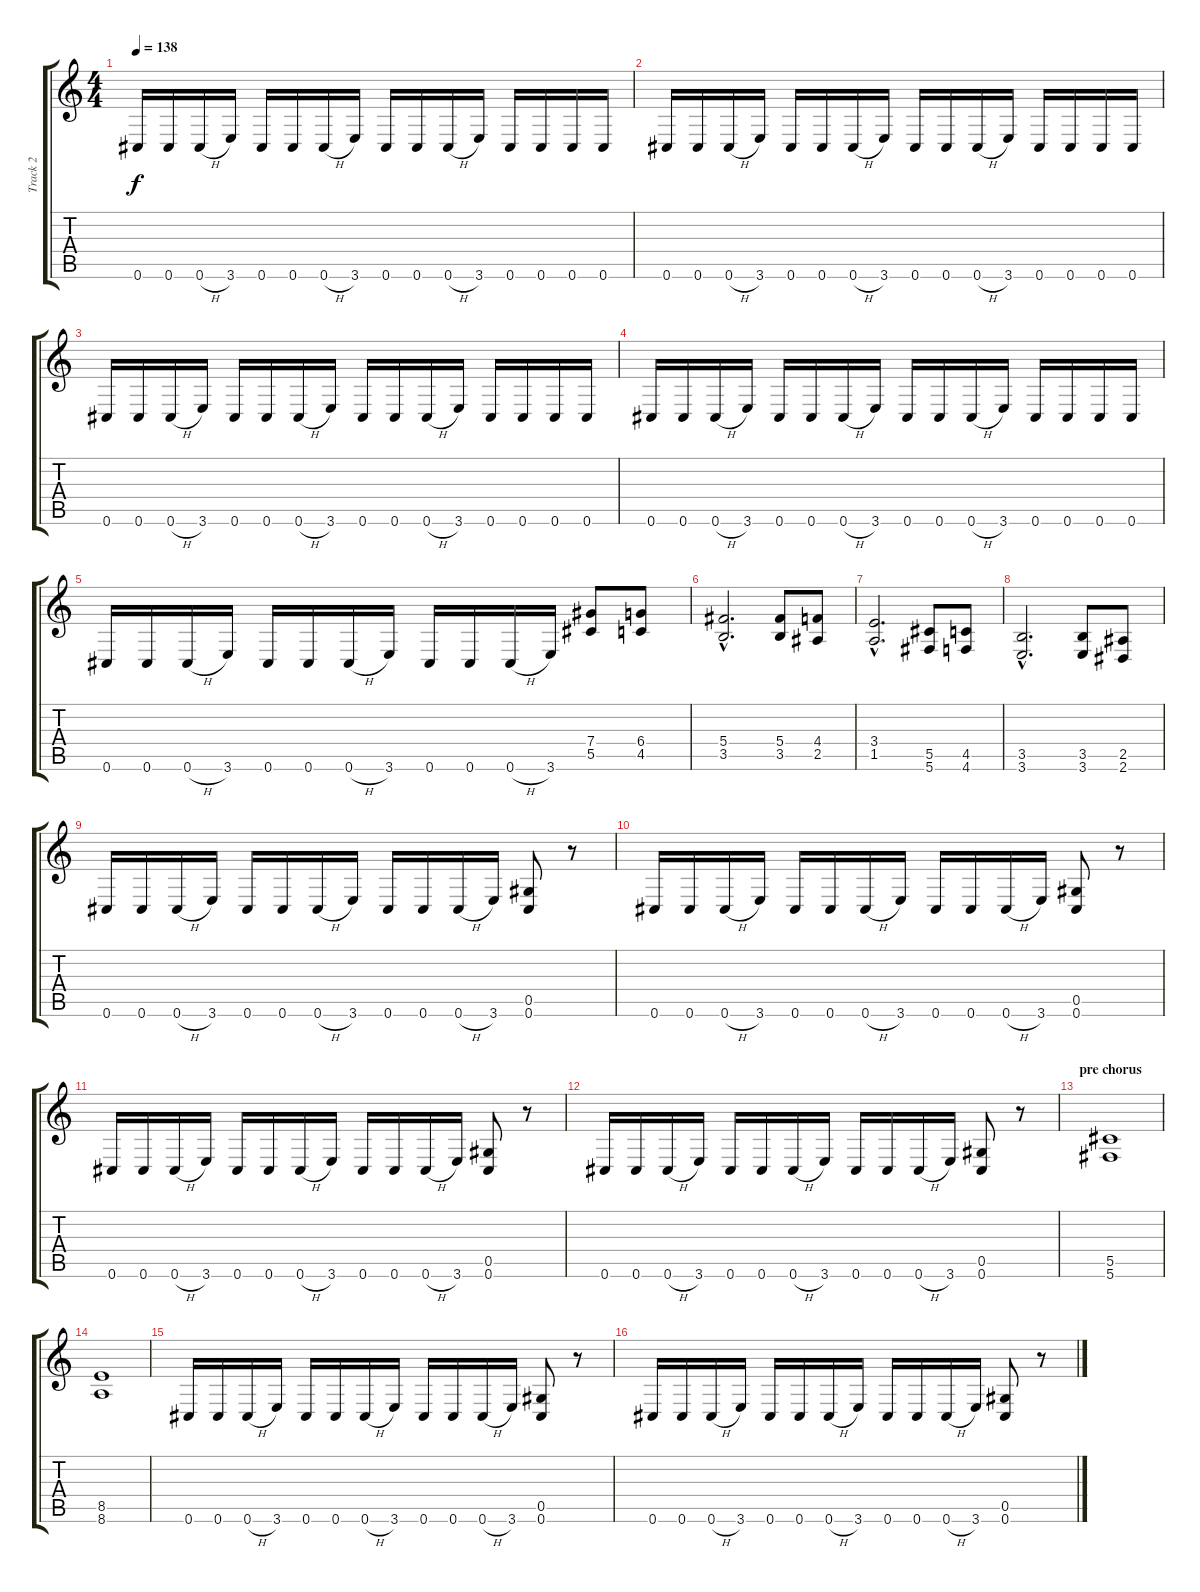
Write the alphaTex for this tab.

\track ("Track 2" "Track 2") {instrument overdrivenguitar}
\staff {score tabs}
\tuning (Eb4 Bb3 Gb3 Db3 Ab2 Db2) {hide}
\ts (4 4)
\tempo 138
\clef g2
\ks c
0.6.16{dy f} 0.6.16 0.6{h}.16 3.6.16 0.6.16 0.6.16 0.6{h}.16 3.6.16 0.6.16 0.6.16 0.6{h}.16 3.6.16 0.6.16 0.6.16 0.6.16 0.6.16 |
0.6.16 0.6.16 0.6{h}.16 3.6.16 0.6.16 0.6.16 0.6{h}.16 3.6.16 0.6.16 0.6.16 0.6{h}.16 3.6.16 0.6.16 0.6.16 0.6.16 0.6.16 |
0.6.16 0.6.16 0.6{h}.16 3.6.16 0.6.16 0.6.16 0.6{h}.16 3.6.16 0.6.16 0.6.16 0.6{h}.16 3.6.16 0.6.16 0.6.16 0.6.16 0.6.16 |
0.6.16 0.6.16 0.6{h}.16 3.6.16 0.6.16 0.6.16 0.6{h}.16 3.6.16 0.6.16 0.6.16 0.6{h}.16 3.6.16 0.6.16 0.6.16 0.6.16 0.6.16 |
0.6.16 0.6.16 0.6{h}.16 3.6.16 0.6.16 0.6.16 0.6{h}.16 3.6.16 0.6.16 0.6.16 0.6{h}.16 3.6.16 (7.4 5.5).8 (6.4 4.5).8 |
(5.4{hac} 3.5{hac}).2{d} (5.4 3.5).8 (4.4 2.5).8 |
(3.4{hac} 1.5{hac}).2{d} (5.5 5.6).8 (4.5 4.6).8 |
(3.5{hac} 3.6{hac}).2{d} (3.5 3.6).8 (2.5 2.6).8 |
0.6.16 0.6.16 0.6{h}.16 3.6.16 0.6.16 0.6.16 0.6{h}.16 3.6.16 0.6.16 0.6.16 0.6{h}.16 3.6.16 (0.5 0.6).8 r.8 |
0.6.16 0.6.16 0.6{h}.16 3.6.16 0.6.16 0.6.16 0.6{h}.16 3.6.16 0.6.16 0.6.16 0.6{h}.16 3.6.16 (0.5 0.6).8 r.8 |
0.6.16 0.6.16 0.6{h}.16 3.6.16 0.6.16 0.6.16 0.6{h}.16 3.6.16 0.6.16 0.6.16 0.6{h}.16 3.6.16 (0.5 0.6).8 r.8 |
0.6.16 0.6.16 0.6{h}.16 3.6.16 0.6.16 0.6.16 0.6{h}.16 3.6.16 0.6.16 0.6.16 0.6{h}.16 3.6.16 (0.5 0.6).8 r.8 |
\section ("" "pre chorus")
(5.5 5.6).1 |
(8.5 8.6).1 |
0.6.16 0.6.16 0.6{h}.16 3.6.16 0.6.16 0.6.16 0.6{h}.16 3.6.16 0.6.16 0.6.16 0.6{h}.16 3.6.16 (0.5 0.6).8 r.8 |
0.6.16 0.6.16 0.6{h}.16 3.6.16 0.6.16 0.6.16 0.6{h}.16 3.6.16 0.6.16 0.6.16 0.6{h}.16 3.6.16 (0.5 0.6).8 r.8
